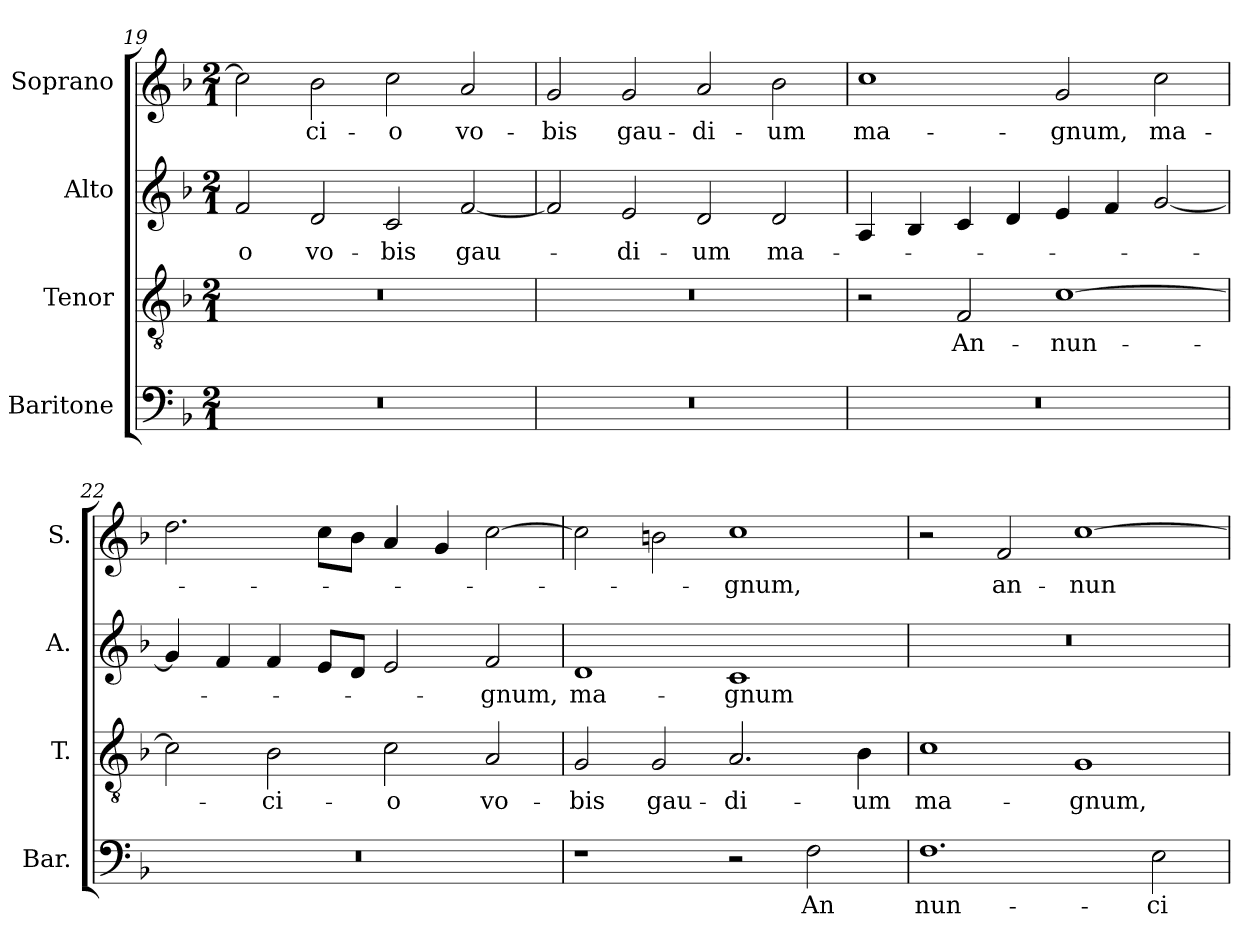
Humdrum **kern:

**kern	**text	**kern	**text	**kern	**text	**kern	**text
*part4	*part4	*part3	*part3	*part2	*part2	*part1	*part1
*staff4	*staff4	*staff3	*staff3	*staff2	*staff2	*staff1	*staff1
*I"Baritone	*	*I"Tenor	*	*I"Alto	*	*I"Soprano	*
*I'Bar.	*	*I'T.	*	*I'A.	*	*I'S.	*
*clefF4	*	*clefGv2	*	*clefG2	*	*clefG2	*
*	*	*ITrd7c12	*	*	*	*	*
*k[b-]	*	*k[b-]	*	*k[b-]	*	*k[b-]	*
*F:	*	*F:	*	*F:	*	*F:	*
*M2/1	*	*M2/1	*	*M2/1	*	*M2/1	*
=19	=19	=19	=19	=19	=19	=19	=19
!LO:N:vis=1	!	!LO:N:vis=1	!	!	!	!	!
!	!	!	!	!	!LO:LY:b:color=#000000	!	!
0r	.	0r	.	2fi/	-o	2cci\]	.
!	!	!	!	!	!LO:LY:b:color=#000000	!	!
!	!	!	!	!	!	!	!LO:LY:b:color=#000000
.	.	.	.	2di/	vo-	2b-i\	-ci-
!	!	!	!	!	!LO:LY:b:color=#000000	!	!
!	!	!	!	!	!	!	!LO:LY:b:color=#000000
.	.	.	.	2ci/	-bis	2cci\	-o
!	!	!	!	!	!LO:LY:b:color=#000000	!	!
!	!	!	!	!	!	!	!LO:LY:b:color=#000000
.	.	.	.	[2fi/	gau-	2ai/	vo-
=20	=20	=20	=20	=20	=20	=20	=20
!LO:N:vis=1	!	!LO:N:vis=1	!	!	!	!	!
!	!	!	!	!	!	!	!LO:LY:b:color=#000000
0r	.	0r	.	2fi/]	.	2gi/	-bis
!	!	!	!	!	!LO:LY:b:color=#000000	!	!
!	!	!	!	!	!	!	!LO:LY:b:color=#000000
.	.	.	.	2ei/	-di-	2gi/	gau-
!	!	!	!	!	!LO:LY:b:color=#000000	!	!
!	!	!	!	!	!	!	!LO:LY:b:color=#000000
.	.	.	.	2di/	-um	2ai/	-di-
!	!	!	!	!	!LO:LY:b:color=#000000	!	!
!	!	!	!	!	!	!	!LO:LY:b:color=#000000
.	.	.	.	2di/	ma-	2b-i\	-um
=21	=21	=21	=21	=21	=21	=21	=21
!LO:N:vis=1	!	!	!	!	!	!	!
!	!	!	!	!	!	!	!LO:LY:b:color=#000000
0r	.	2r	.	4Ai/	.	1cci	ma-
.	.	.	.	4B-i/	.	.	.
!	!	!	!LO:LY:b:color=#000000	!	!	!	!
.	.	2FFi/	An-	4ci/	.	.	.
.	.	.	.	4di/	.	.	.
!	!	!	!LO:LY:b:color=#000000	!	!	!	!
!	!	!	!	!	!	!	!LO:LY:b:color=#000000
.	.	[1Ci	-nun-	4ei/	.	2gi/	-gnum,
.	.	.	.	4fi/	.	.	.
!	!	!	!	!	!	!	!LO:LY:b:color=#000000
.	.	.	.	[2gi/	.	2cci\	ma-
=22	=22	=22	=22	=22	=22	=22	=22
!LO:N:vis=1	!	!	!	!	!	!	!
0r	.	2Ci\]	.	4gi/]	.	2.ddi\	.
.	.	.	.	4fi/	.	.	.
!	!	!	!LO:LY:b:color=#000000	!	!	!	!
.	.	2BB-i\	-ci-	4fi/	.	.	.
.	.	.	.	8ei/L	.	8cci\L	.
.	.	.	.	8di/J	.	8b-i\J	.
!	!	!	!LO:LY:b:color=#000000	!	!	!	!
.	.	2Ci\	-o	2ei/	.	4ai/	.
.	.	.	.	.	.	4gi/	.
!	!	!	!LO:LY:b:color=#000000	!	!	!	!
!	!	!	!	!	!LO:LY:b:color=#000000	!	!
.	.	2AAi/	vo-	2fi/	-gnum,	[2cci\	.
!!LO:PB:g=z
=23	=23	=23	=23	=23	=23	=23	=23
!	!	!	!LO:LY:b:color=#000000	!	!	!	!
!	!	!	!	!	!LO:LY:b:color=#000000	!	!
1r	.	2GGi/	-bis	1di	ma-	2cci\]	.
!	!	!	!LO:LY:b:color=#000000	!	!	!	!
.	.	2GGi/	gau-	.	.	2bni\	.
!	!	!	!LO:LY:b:color=#000000	!	!	!	!
!	!	!	!	!	!LO:LY:b:color=#000000	!	!
!	!	!	!	!	!	!	!LO:LY:b:color=#000000
2r	.	2.AAi/	-di-	1ci	-gnum	1cci	-gnum,
!	!LO:LY:b:color=#000000	!	!	!	!	!	!
2Fi\	An	.	.	.	.	.	.
!	!	!	!LO:LY:b:color=#000000	!	!	!	!
.	.	4BB-i\	-um	.	.	.	.
=24	=24	=24	=24	=24	=24	=24	=24
!	!LO:LY:b:color=#000000	!	!	!	!	!	!
!	!	!	!LO:LY:b:color=#000000	!LO:N:vis=1	!	!	!
1.Fi	nun-	1Ci	ma-	0r	.	2r	.
!	!	!	!	!	!	!	!LO:LY:b:color=#000000
.	.	.	.	.	.	2fi/	an-
!	!	!	!LO:LY:b:color=#000000	!	!	!	!
!	!	!	!	!	!	!	!LO:LY:b:color=#000000
.	.	1GGi	-gnum,	.	.	[1cci	-nun-
!	!LO:LY:b:color=#000000	!	!	!	!	!	!
2Ei\	-ci-	.	.	.	.	.	.
=	=	=	=	=	=	=	=
*-	*-	*-	*-	*-	*-	*-	*-
